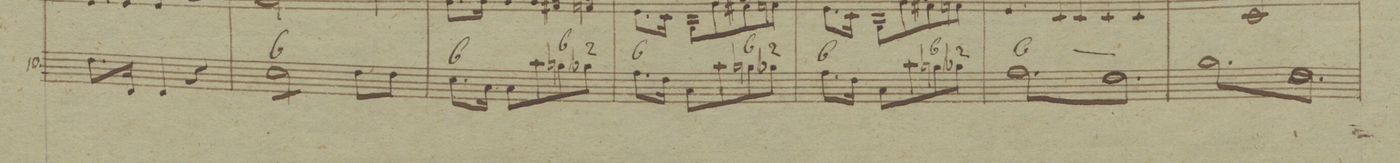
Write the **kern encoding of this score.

**kern	**fba	**dynam
*I"10.	*	*
*clefF4	*	*
*k[b-]	*	*
*M3/4	*	*
8.F\L	.	.
16FF/Jk	.	.
4FF/	.	.
4r	.	.
=133	=133	=133
8E\L	6	.
8E\	.	.
8E\	.	.
8E\J	.	.
*Xtremolo	*	*
8F\L	.	.
8F\J	.	.
=134	=134	=134
8.E\L	6	.
16C\Jk	.	.
8C\L	.	.
8c\	.	.
8Bn\	6	.
8B-X\J	2	.
=135	=135	=135
8.A\L	6	.
16F\Jk	.	.
8C\L	.	.
8c\	.	.
8Bn\	6	.
8B-X\J	2	.
=136	=136	=136
8.A\L	6	.
16F\Jk	.	.
8C\L	.	.
8c\	.	.
8Bn\	6	.
8B-X\J	2	.
=137	=137	=137
*tremolo	*	*
8A\L	6_	.
8F\	.	.
8A\	.	.
8F\	.	.
8A\	.	.
8F\J	x	.
=138	=138	=138
8B-\L	.	.
8F\	.	.
8B-\	.	.
8F\	.	.
8B-\	.	.
8F\J	.	.
=139	=139	=139
*-	*-	*-
